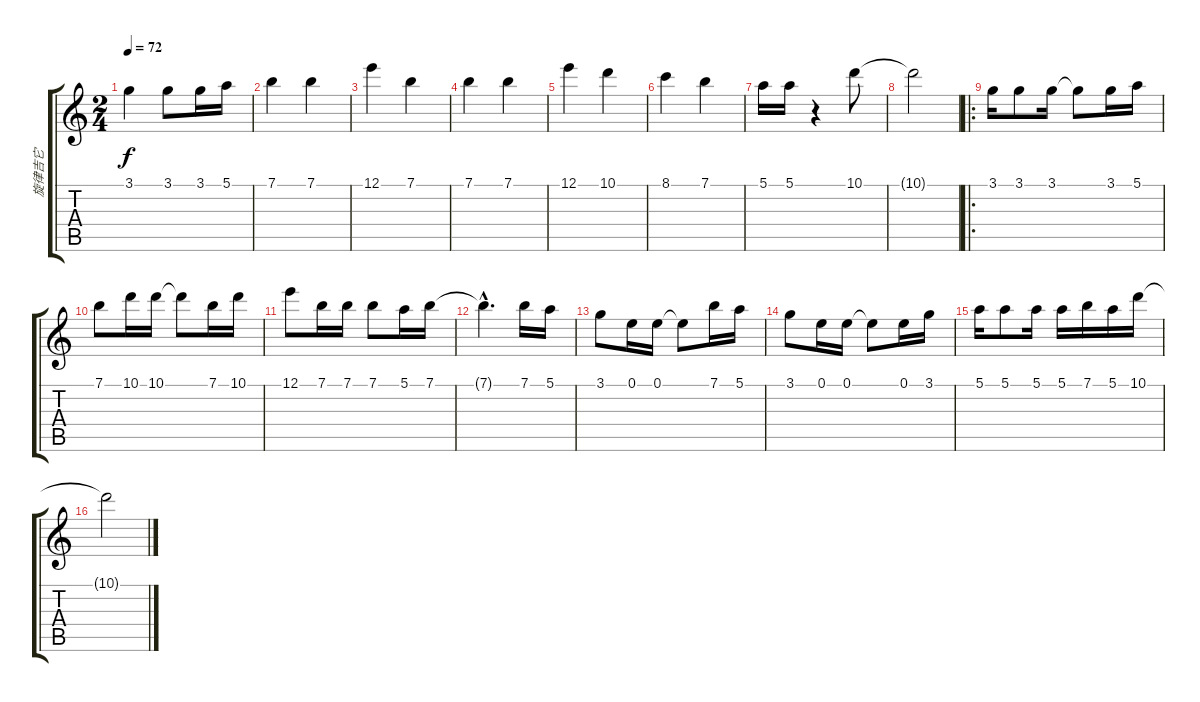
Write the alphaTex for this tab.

\track ("旋律吉它" "旋律吉它") {instrument acousticguitarnylon}
\staff {score tabs}
\tuning (E4 B3 G3 D3 A2 E2) {hide}
\ts (2 4)
\tempo 72
\clef g2
\ks c
3.1.4{dy f instrument acousticguitarnylon} 3.1.8 3.1.16 5.1.16 |
7.1.4 7.1.4 |
12.1.4 7.1.4 |
7.1.4 7.1.4 |
12.1.4 10.1.4 |
8.1.4 7.1.4 |
5.1.16 5.1.16 r.4 10.1.8 |
10.1{t}.2 |
\ro
3.1.16 3.1.8 3.1.16 3.1{t}.8 3.1.16 5.1.16 |
7.1.8 10.1.16 10.1.16 10.1{t}.8 7.1.16 10.1.16 |
12.1.8 7.1.16 7.1.16 7.1.8 5.1.16 7.1.16 |
7.1{hac t}.4{d} 7.1.16 5.1.16 |
3.1.8 0.1.16 0.1.16 0.1{t}.8 7.1.16 5.1.16 |
3.1.8 0.1.16 0.1.16 0.1{t}.8 0.1.16 3.1.16 |
5.1.16 5.1.8 5.1.16 5.1.16 7.1.16 5.1.16 10.1.16 |
10.1{t}.2
